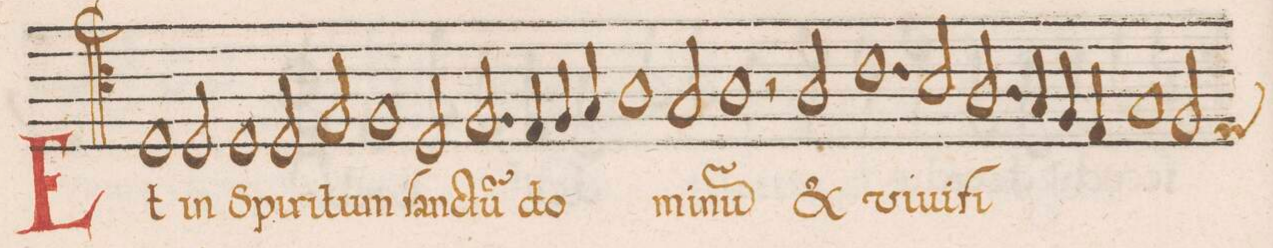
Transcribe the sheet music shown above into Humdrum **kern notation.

**kern	**text
*I"TENOR	*
*clefC4	*
*k[]	*
*met(C|)	*
*M2/1	*
1D	Et
2D/	in
1D/	Spi-
=126-	=126-
2D/	-ri-
2F/	-tum
1F/	ſanc-
=127-	=127-
2D/	.
2.F/	-tu(m)
4E/	do-
=128-	=128-
4F/	.
4G/	.
1A	.
2G/	-mi-
=129-	=129-
1A	-nu(m)
2r	.
2A/	(et)
=130-	=130-
1.c	vi-
2B/	-ui-
=131-	=131-
2.A/	-fi-
4G/	.
4F/	.
4E/	.
1G/	.
=132-	=132-
*custos:E	*
*-	*-
